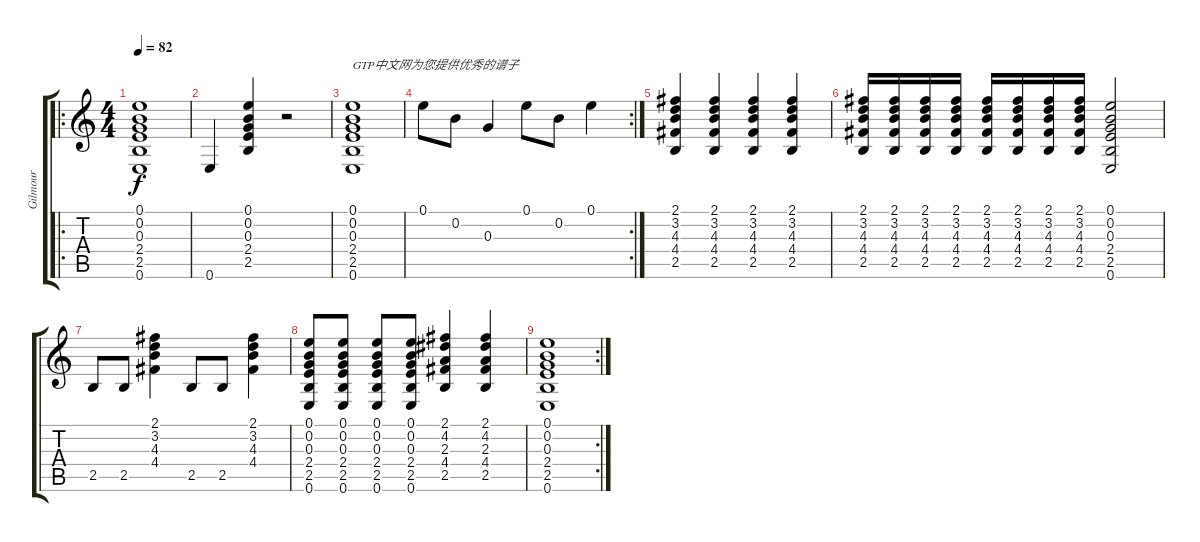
\track ("Gilmour" "Gilmour") {instrument electricguitarclean}
\staff {score tabs}
\tuning (E4 B3 G3 D3 A2 E2) {hide}
\ro
\ts (4 4)
\tempo 82
\clef g2
\ks c
(0.1 0.2 0.3 2.4 2.5 0.6).1{dy f instrument electricguitarclean} |
0.6.4 (0.1 0.2 0.3 2.4 2.5).4 r.2 |
(0.1 0.2 0.3 2.4 2.5 0.6).1{txt "GTP中文网为您提供优秀的谱子"} |
\rc 2
0.1.8 0.2.8 0.3.4 0.1.8 0.2.8 0.1.4 |
(2.1 3.2 4.3 4.4 2.5).4 (2.1 3.2 4.3 4.4 2.5).4 (2.1 3.2 4.3 4.4 2.5).4 (2.1 3.2 4.3 4.4 2.5).4 |
(2.1 3.2 4.3 4.4 2.5).16 (2.1 3.2 4.3 4.4 2.5).16 (2.1 3.2 4.3 4.4 2.5).16 (2.1 3.2 4.3 4.4 2.5).16 (2.1 3.2 4.3 4.4 2.5).16 (2.1 3.2 4.3 4.4 2.5).16 (2.1 3.2 4.3 4.4 2.5).16 (2.1 3.2 4.3 4.4 2.5).16 (0.1 0.2 0.3 2.4 2.5 0.6).2 |
2.5.8 2.5.8 (2.1 3.2 4.3 4.4).4 2.5.8 2.5.8 (2.1 3.2 4.3 4.4).4 |
(0.1 0.2 0.3 2.4 2.5 0.6).8 (0.1 0.2 0.3 2.4 2.5 0.6).8 (0.1 0.2 0.3 2.4 2.5 0.6).8 (0.1 0.2 0.3 2.4 2.5 0.6).8 (2.1 4.2 2.3 4.4 2.5).4 (2.1 4.2 2.3 4.4 2.5).4 |
\rc 2
(0.1 0.2 0.3 2.4 2.5 0.6).1
